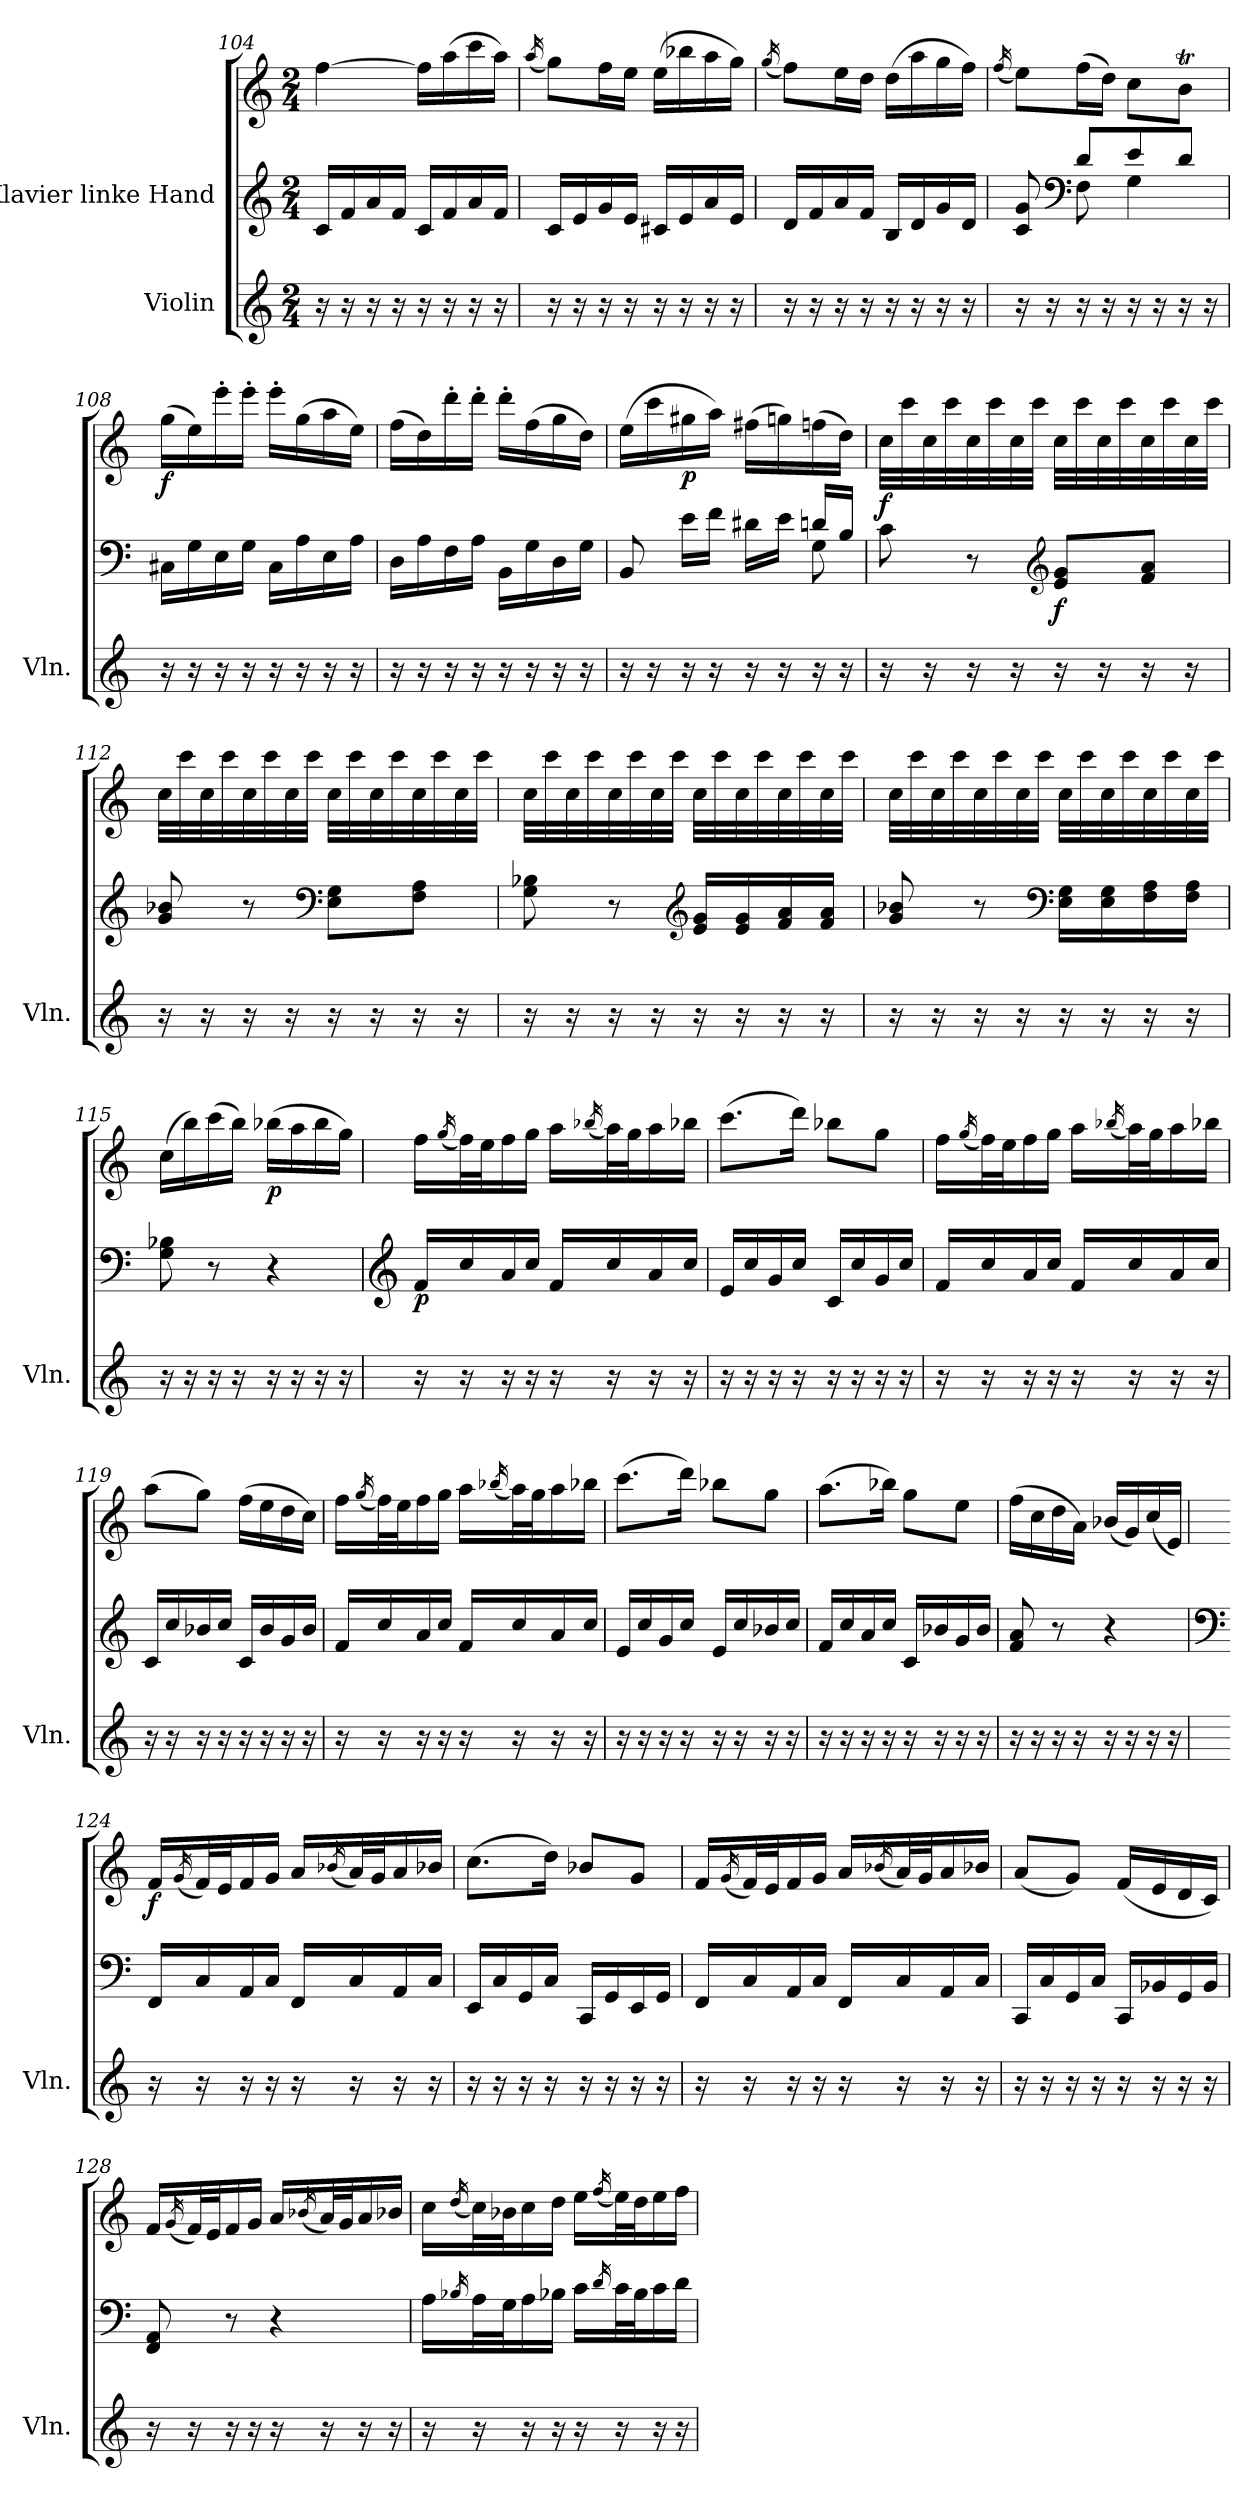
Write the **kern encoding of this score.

**kern	**kern	**kern	**dynam
*part2	*part1	*part1	*part1
*staff3	*staff2	*staff1	*staff1/2
*I"Violin	*I"Klavier linke Hand	*	*
*I'Vln.	*	*	*
!!LO:LB:g=z
*clefG2	*clefG2	*clefG2	*
*k[]	*k[]	*k[]	*
*M2/4	*M2/4	*M2/4	*
=104	=104	=104	=104
16r	16c/LL	[4ff\	.
16r	16f/	.	.
16r	16a/	.	.
16r	16f/JJ	.	.
16r	16c/LL	16ff\LL]	.
16r	16f/	(>16aa\	.
16r	16a/	16ccc\	.
16r	16f/JJ	16aa\JJ)	.
=105	=105	=105	=105
.	.	(<16qaa/	.
16r	16c/LL	8gg\L)	.
16r	16e/	.	.
16r	16g/	16ff\L	.
16r	16e/JJ	16ee\JJ	.
16r	16c#X/LL	(>16ee\LL	.
16r	16e/	16bb-X\	.
16r	16a/	16aa\	.
16r	16e/JJ	16gg\JJ)	.
=106	=106	=106	=106
.	.	(<16qgg/	.
16r	16d/LL	8ff\L)	.
16r	16f/	.	.
16r	16a/	16ee\L	.
16r	16f/JJ	16dd\JJ	.
16r	16B/LL	(>16dd\LL	.
16r	16d/	16aa\	.
16r	16g/	16gg\	.
16r	16d/JJ	16ff\JJ)	.
=107	=107	=107	=107
.	.	(<16qff/	.
*	*^	*	*
16r	8c/ 8g/	8ryy	8ee\L)	.
16r	.	.	.	.
*	*clefF4	*	*	*
16r	8d/L	8F\	(>16ff\L	.
16r	.	.	16dd\JJ)	.
16r	8e/	4G\	8cc\L	.
16r	.	.	.	.
16r	8d/J	.	8bt\J	.
16r	.	.	.	.
*	*v	*v	*	*
!!LO:LB:g=z
=108	=108	=108	=108
!	!	!	!LO:DY:b
16r	16C#X\LL	(>16gg\LL	f
16r	16G\	16ee\)	.
16r	16E\	16eee'\	.
16r	16G\JJ	16eee'\JJ	.
16r	16C#\LL	16eee'\LL	.
16r	16A\	(>16gg\	.
16r	16E\	16aa\	.
16r	16A\JJ	16ee\JJ)	.
=109	=109	=109	=109
16r	16D\LL	(>16ff\LL	.
16r	16A\	16dd\)	.
16r	16F\	16ddd'\	.
16r	16A\JJ	16ddd'\JJ	.
16r	16BB\LL	16ddd'\LL	.
16r	16G\	(>16ff\	.
16r	16D\	16gg\	.
16r	16G\JJ	16dd\JJ)	.
=110	=110	=110	=110
*	*^	*	*
16r	8BB/	4.ryy	(>16ee\LL	.
16r	.	.	16ccc\	.
!	!	!	!	!LO:DY:b
16r	16e\LL	.	16gg#X\	p
16r	16f\JJ	.	16aa\JJ)	.
16r	16d#X\LL	.	(>16ff#X\LL	.
16r	16e\JJ	.	16ggn\)	.
16r	16dn/LL	8G\	(>16ffn\	.
16r	16B/JJ	.	16dd\JJ)	.
*	*v	*v	*	*
=111	=111	=111	=111
!	!	!	!LO:DY:b
16r	8c\	32cc\LLL	f
.	.	32ccc\	.
16r	.	32cc\	.
.	.	32ccc\	.
16r	8r	32cc\	.
.	.	32ccc\	.
16r	.	32cc\	.
.	.	32ccc\JJJ	.
*	*clefG2	*	*
!	!	!	!LO:DY:b=2
16r	8e/ 8g/L	32cc\LLL	f
.	.	32ccc\	.
16r	.	32cc\	.
.	.	32ccc\	.
16r	8f/ 8a/J	32cc\	.
.	.	32ccc\	.
16r	.	32cc\	.
.	.	32ccc\JJJ	.
!!LO:LB:g=z
=112	=112	=112	=112
16r	8g/ 8b-X/	32cc\LLL	.
.	.	32ccc\	.
16r	.	32cc\	.
.	.	32ccc\	.
16r	8r	32cc\	.
.	.	32ccc\	.
16r	.	32cc\	.
.	.	32ccc\JJJ	.
*	*clefF4	*	*
16r	8E\ 8G\L	32cc\LLL	.
.	.	32ccc\	.
16r	.	32cc\	.
.	.	32ccc\	.
16r	8F\ 8A\J	32cc\	.
.	.	32ccc\	.
16r	.	32cc\	.
.	.	32ccc\JJJ	.
=113	=113	=113	=113
16r	8G\ 8B-X\	32cc\LLL	.
.	.	32ccc\	.
16r	.	32cc\	.
.	.	32ccc\	.
16r	8r	32cc\	.
.	.	32ccc\	.
16r	.	32cc\	.
.	.	32ccc\JJJ	.
*	*clefG2	*	*
16r	16e/ 16g/LL	32cc\LLL	.
.	.	32ccc\	.
16r	16e/ 16g/	32cc\	.
.	.	32ccc\	.
16r	16f/ 16a/	32cc\	.
.	.	32ccc\	.
16r	16f/ 16a/JJ	32cc\	.
.	.	32ccc\JJJ	.
=114	=114	=114	=114
16r	8g/ 8b-X/	32cc\LLL	.
.	.	32ccc\	.
16r	.	32cc\	.
.	.	32ccc\	.
16r	8r	32cc\	.
.	.	32ccc\	.
16r	.	32cc\	.
.	.	32ccc\JJJ	.
*	*clefF4	*	*
16r	16E\ 16G\LL	32cc\LLL	.
.	.	32ccc\	.
16r	16E\ 16G\	32cc\	.
.	.	32ccc\	.
16r	16F\ 16A\	32cc\	.
.	.	32ccc\	.
16r	16F\ 16A\JJ	32cc\	.
.	.	32ccc\JJJ	.
!!LO:PB:g=z
=115	=115	=115	=115
16r	8G\ 8B-X\	(>16cc\LL	.
16r	.	16bb\)	.
16r	8r	(>16ccc\	.
16r	.	16bb\JJ)	.
!	!	!	!LO:DY:b
16r	4r	(>16bb-X\LL	p
16r	.	16aa\	.
16r	.	16bb-\	.
16r	.	16gg\JJ)	.
=116	=116	=116	=116
*	*clefG2	*	*
!	!	!	!LO:DY:b=2
16r	16f/LL	16ff\LL	p
.	.	(<16qgg/	.
16r	16cc/	32ff\L)	.
.	.	32ee\J	.
16r	16a/	16ff\	.
16r	16cc/JJ	16gg\JJ	.
16r	16f/LL	16aa\LL	.
.	.	(<16qbb-X/	.
16r	16cc/	32aa\L)	.
.	.	32gg\J	.
16r	16a/	16aa\	.
16r	16cc/JJ	16bb-\JJ	.
=117	=117	=117	=117
16r	16e/LL	(>8.ccc\L	.
16r	16cc/	.	.
16r	16g/	.	.
16r	16cc/JJ	16ddd\Jk)	.
16r	16c/LL	8bb-X\L	.
16r	16cc/	.	.
16r	16g/	8gg\J	.
16r	16cc/JJ	.	.
=118	=118	=118	=118
16r	16f/LL	16ff\LL	.
.	.	(<16qgg/	.
16r	16cc/	32ff\L)	.
.	.	32ee\J	.
16r	16a/	16ff\	.
16r	16cc/JJ	16gg\JJ	.
16r	16f/LL	16aa\LL	.
.	.	(<16qbb-X/	.
16r	16cc/	32aa\L)	.
.	.	32gg\J	.
16r	16a/	16aa\	.
16r	16cc/JJ	16bb-\JJ	.
!!LO:LB:g=z
=119	=119	=119	=119
16r	16c/LL	(>8aa\L	.
16r	16cc/	.	.
16r	16b-X/	8gg\J)	.
16r	16cc/JJ	.	.
16r	16c/LL	(>16ff\LL	.
16r	16b-/	16ee\	.
16r	16g/	16dd\	.
16r	16b-/JJ	16cc\JJ)	.
=120	=120	=120	=120
16r	16f/LL	16ff\LL	.
.	.	(<16qgg/	.
16r	16cc/	32ff\L)	.
.	.	32ee\J	.
16r	16a/	16ff\	.
16r	16cc/JJ	16gg\JJ	.
16r	16f/LL	16aa\LL	.
.	.	(<16qbb-X/	.
16r	16cc/	32aa\L)	.
.	.	32gg\J	.
16r	16a/	16aa\	.
16r	16cc/JJ	16bb-\JJ	.
=121	=121	=121	=121
16r	16e/LL	(>8.ccc\L	.
16r	16cc/	.	.
16r	16g/	.	.
16r	16cc/JJ	16ddd\Jk)	.
16r	16e/LL	8bb-X\L	.
16r	16cc/	.	.
16r	16b-X/	8gg\J	.
16r	16cc/JJ	.	.
=122	=122	=122	=122
16r	16f/LL	(>8.aa\L	.
16r	16cc/	.	.
16r	16a/	.	.
16r	16cc/JJ	16bb-X\Jk)	.
16r	16c/LL	8gg\L	.
16r	16b-X/	.	.
16r	16g/	8ee\J	.
16r	16b-/JJ	.	.
!!LO:LB:g=z
=123	=123	=123	=123
16r	8f/ 8a/	(>16ff\LL	.
16r	.	16cc\	.
16r	8r	16dd\	.
16r	.	16a\JJ)	.
16r	4r	(<16b-X/LL	.
16r	.	16g/)	.
16r	.	(<16cc/	.
16r	.	16e/JJ)	.
=124	=124	=124	=124
*	*clefF4	*	*
!	!	!	!LO:DY:b
16r	16FF/LL	16f/LL	f
.	.	(<16qg/	.
16r	16C/	32f/L)	.
.	.	32e/J	.
16r	16AA/	16f/	.
16r	16C/JJ	16g/JJ	.
16r	16FF/LL	16a/LL	.
.	.	(<16qb-X/	.
16r	16C/	32a/L)	.
.	.	32g/J	.
16r	16AA/	16a/	.
16r	16C/JJ	16b-/JJ	.
=125	=125	=125	=125
16r	16EE/LL	(>8.cc\L	.
16r	16C/	.	.
16r	16GG/	.	.
16r	16C/JJ	16dd\Jk)	.
16r	16CC/LL	8b-X/L	.
16r	16GG/	.	.
16r	16EE/	8g/J	.
16r	16GG/JJ	.	.
=126	=126	=126	=126
16r	16FF/LL	16f/LL	.
.	.	(<16qg/	.
16r	16C/	32f/L)	.
.	.	32e/J	.
16r	16AA/	16f/	.
16r	16C/JJ	16g/JJ	.
16r	16FF/LL	16a/LL	.
.	.	(<16qb-X/	.
16r	16C/	32a/L)	.
.	.	32g/J	.
16r	16AA/	16a/	.
16r	16C/JJ	16b-/JJ	.
!!LO:LB:g=z
=127	=127	=127	=127
16r	16CC/LL	(<8a/L	.
16r	16C/	.	.
16r	16GG/	8g/J)	.
16r	16C/JJ	.	.
16r	16CC/LL	(<16f/LL	.
16r	16BB-X/	16e/	.
16r	16GG/	16d/	.
16r	16BB-/JJ	16c/JJ)	.
=128	=128	=128	=128
16r	8FF/ 8AA/	16f/LL	.
.	.	(<16qg/	.
16r	.	32f/L)	.
.	.	32e/J	.
16r	8r	16f/	.
16r	.	16g/JJ	.
16r	4r	16a/LL	.
.	.	(<16qb-X/	.
16r	.	32a/L)	.
.	.	32g/J	.
16r	.	16a/	.
16r	.	16b-/JJ	.
=129	=129	=129	=129
16r	16A\LL	16cc\LL	.
.	16qB-X/	(<16qdd/	.
16r	32A\L	32cc\L)	.
.	32G\J	32b-X\J	.
16r	16A\	16cc\	.
16r	16B-\JJ	16dd\JJ	.
16r	16c\LL	16ee\LL	.
.	16qd/	(<16qff/	.
16r	32c\L	32ee\L)	.
.	32B-\J	32dd\J	.
16r	16c\	16ee\	.
16r	16d\JJ	16ff\JJ	.
=	=	=	=
*-	*-	*-	*-
